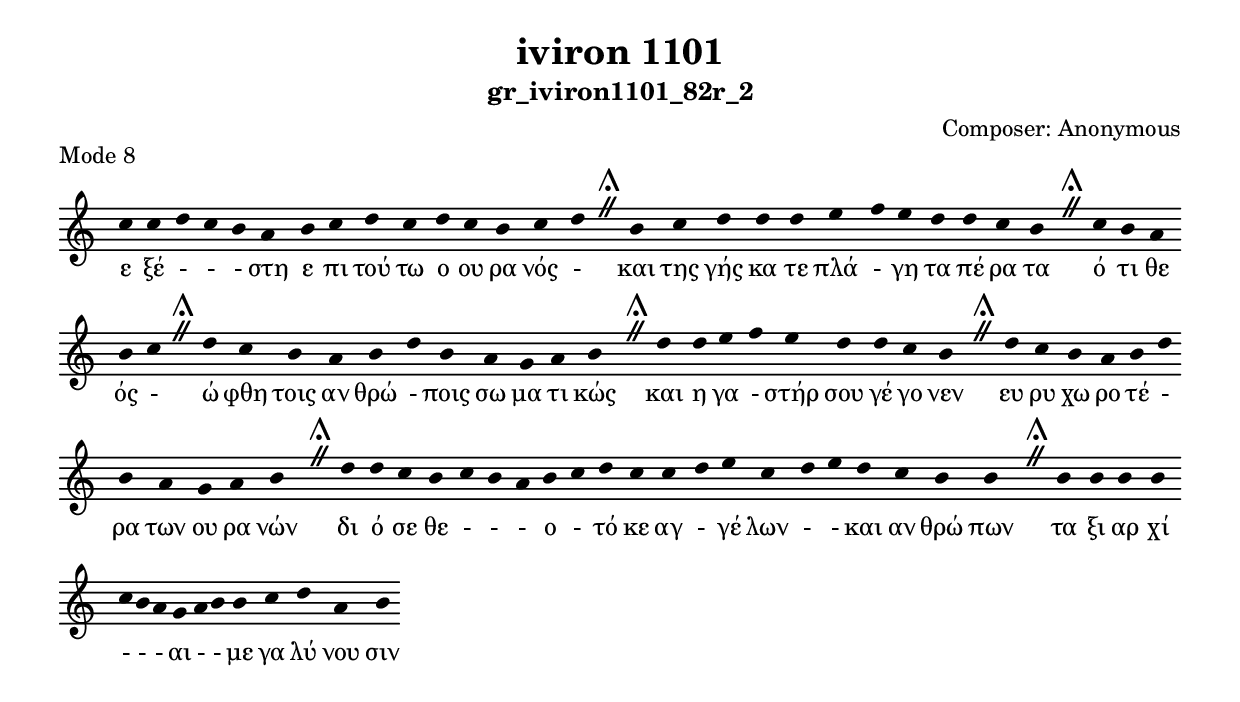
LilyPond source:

\include "gregorian.ly"

	\header {
 	  title = "iviron 1101"
	  subtitle = "gr_iviron1101_82r_2"
	  composer = "Composer: Αnonymous"
	  piece = "Mode 8"
	}

	chant = {
	  c''4 c''4 d''4 c''4 b'4 a'4 b'4 c''4 d''4 c''4 d''4 c''4 b'4 c''4 d''4 \divisioMaior
 b'4 c''4 d''4 d''4 d''4 e''4 f''4 e''4 d''4 d''4 c''4 b'4 \divisioMaior
 c''4 b'4 a'4 b'4 c''4 \divisioMaior
 d''4 c''4 b'4 a'4 b'4 d''4 b'4 a'4 g'4 a'4 b'4 \divisioMaior
 d''4 d''4 e''4 f''4 e''4 d''4 d''4 c''4 b'4 \divisioMaior
 d''4 c''4 b'4 a'4 b'4 d''4 b'4 a'4 g'4 a'4 b'4 \divisioMaior
 d''4 d''4 c''4 b'4 c''4 b'4 a'4 b'4 c''4 d''4 c''4 c''4 d''4 e''4 c''4 d''4 e''4 d''4 c''4 b'4 b'4 \divisioMaior
 b'4 b'4 b'4 b'4 c''4 b'4 a'4 g'4 a'4 b'4 b'4 c''4 d''4 a'4 b'4\finalis
	}

	verba = \lyricmode {ε ξέ -  -  - στη ε πι τού τω ο ου ρα νός - 
και της γής κα τε πλά - γη τα πέ ρα τα 
ό τι θε ός - 
ώ φθη τοις αν θρώ - ποις σω μα τι κώς 
και η γα - στήρ σου γέ γο νεν 
ευ ρυ χω ρο τέ - ρα των ου ρα νών 
δι ό σε θε -  -  - ο - τό κε αγ - γέ λων -  - και αν θρώ πων 
τα ξι αρ χί -  -  - αι -  - με γα λύ νου σιν 
	}


	\score {
	  \new Staff <<
	  \new Voice = "melody" \chant
	  \new Lyrics = "one" \lyricsto melody \verba
	  >>
	  \layout {
	    \context {
	      \Staff
	      \remove "Time_signature_engraver"
	      \remove "Bar_engraver"
	    }
	    \context {
	      \Voice
	      \remove "Stem_engraver"
	    }
	  }
	}